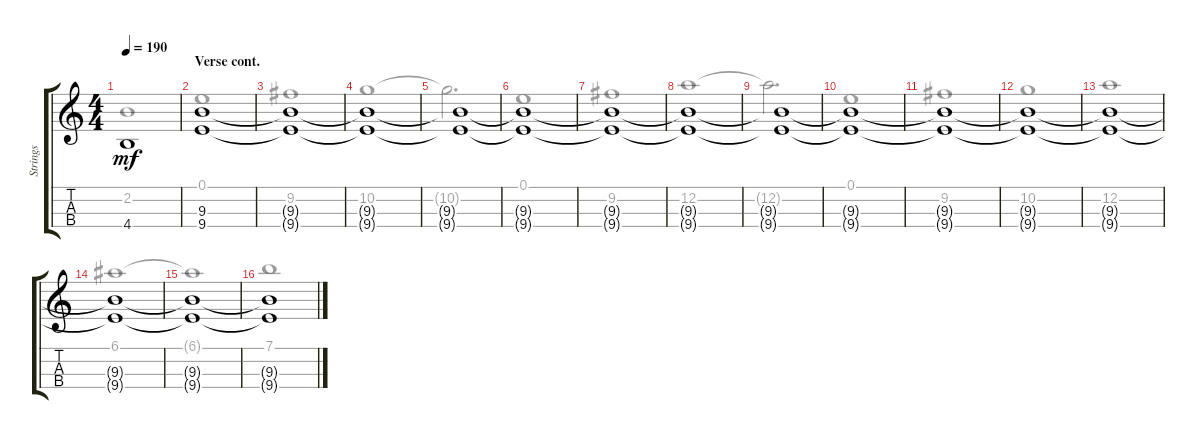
\track ("Strings" "Strings") {instrument stringensemble2}
\staff {score tabs}
\tuning (E5 A4 D4 G3) {hide}
\voice
\ts (4 4)
\tempo 190
\clef g2
\ks aminor
4.4{t}.1{dy mf} |
\section ("" "Verse cont.")
(9.3 9.4).1 |
(9.3{t} 9.4{t}).1 |
(9.3{t} 9.4{t}).1 |
(9.3{t} 9.4{t}).1 |
(9.3{t} 9.4{t}).1 |
(9.3{t} 9.4{t}).1 |
(9.3{t} 9.4{t}).1 |
(9.3{t} 9.4{t}).1 |
(9.3{t} 9.4{t}).1 |
(9.3{t} 9.4{t}).1 |
(9.3{t} 9.4{t}).1 |
(9.3{t} 9.4{t}).1 |
(9.3{t} 9.4{t}).1 |
(9.3{t} 9.4{t}).1 |
(9.3{t} 9.4{t}).1
\voice
\clef g2
\ottava regular
\simile none
\ks aminor
2.2{t}.1{dy mf} |
0.1.1 |
9.2.1 |
10.2.1 |
10.2{t}.2{d} |
0.1.1 |
9.2.1 |
12.2.1 |
12.2{t}.2{d} |
0.1.1 |
9.2.1 |
10.2.1 |
12.2.1 |
6.1.1 |
6.1{t}.1 |
7.1.1
